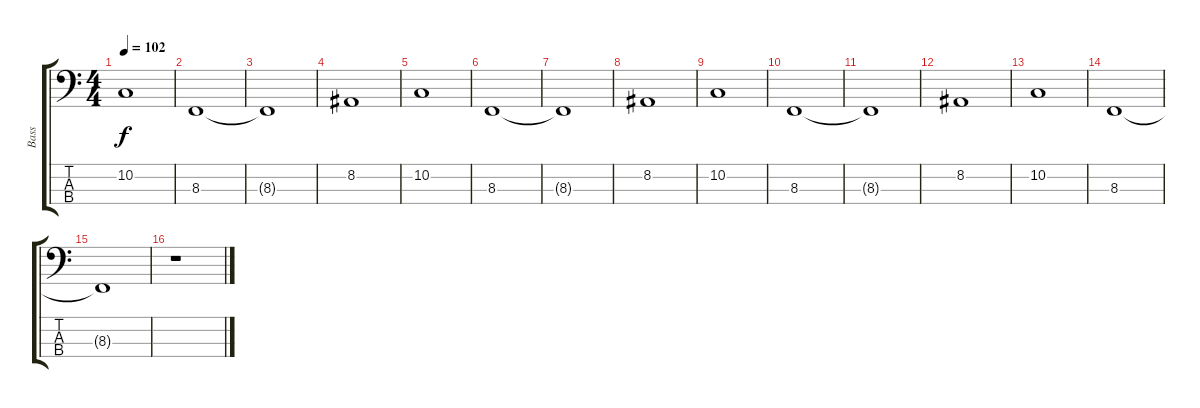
\track ("Bass" "Bass") {instrument lead8bassandlead}
\staff {score tabs}
\tuning (G2 D2 A1 E1) {hide}
\ts (4 4)
\tempo 102
\clef f4
\ks c
10.2.1{dy f} |
8.3.1 |
8.3{t}.1 |
8.2.1 |
10.2.1 |
8.3.1 |
8.3{t}.1 |
8.2.1 |
10.2.1 |
8.3.1 |
8.3{t}.1 |
8.2.1 |
10.2.1 |
8.3.1 |
8.3{t}.1 |
r.1
